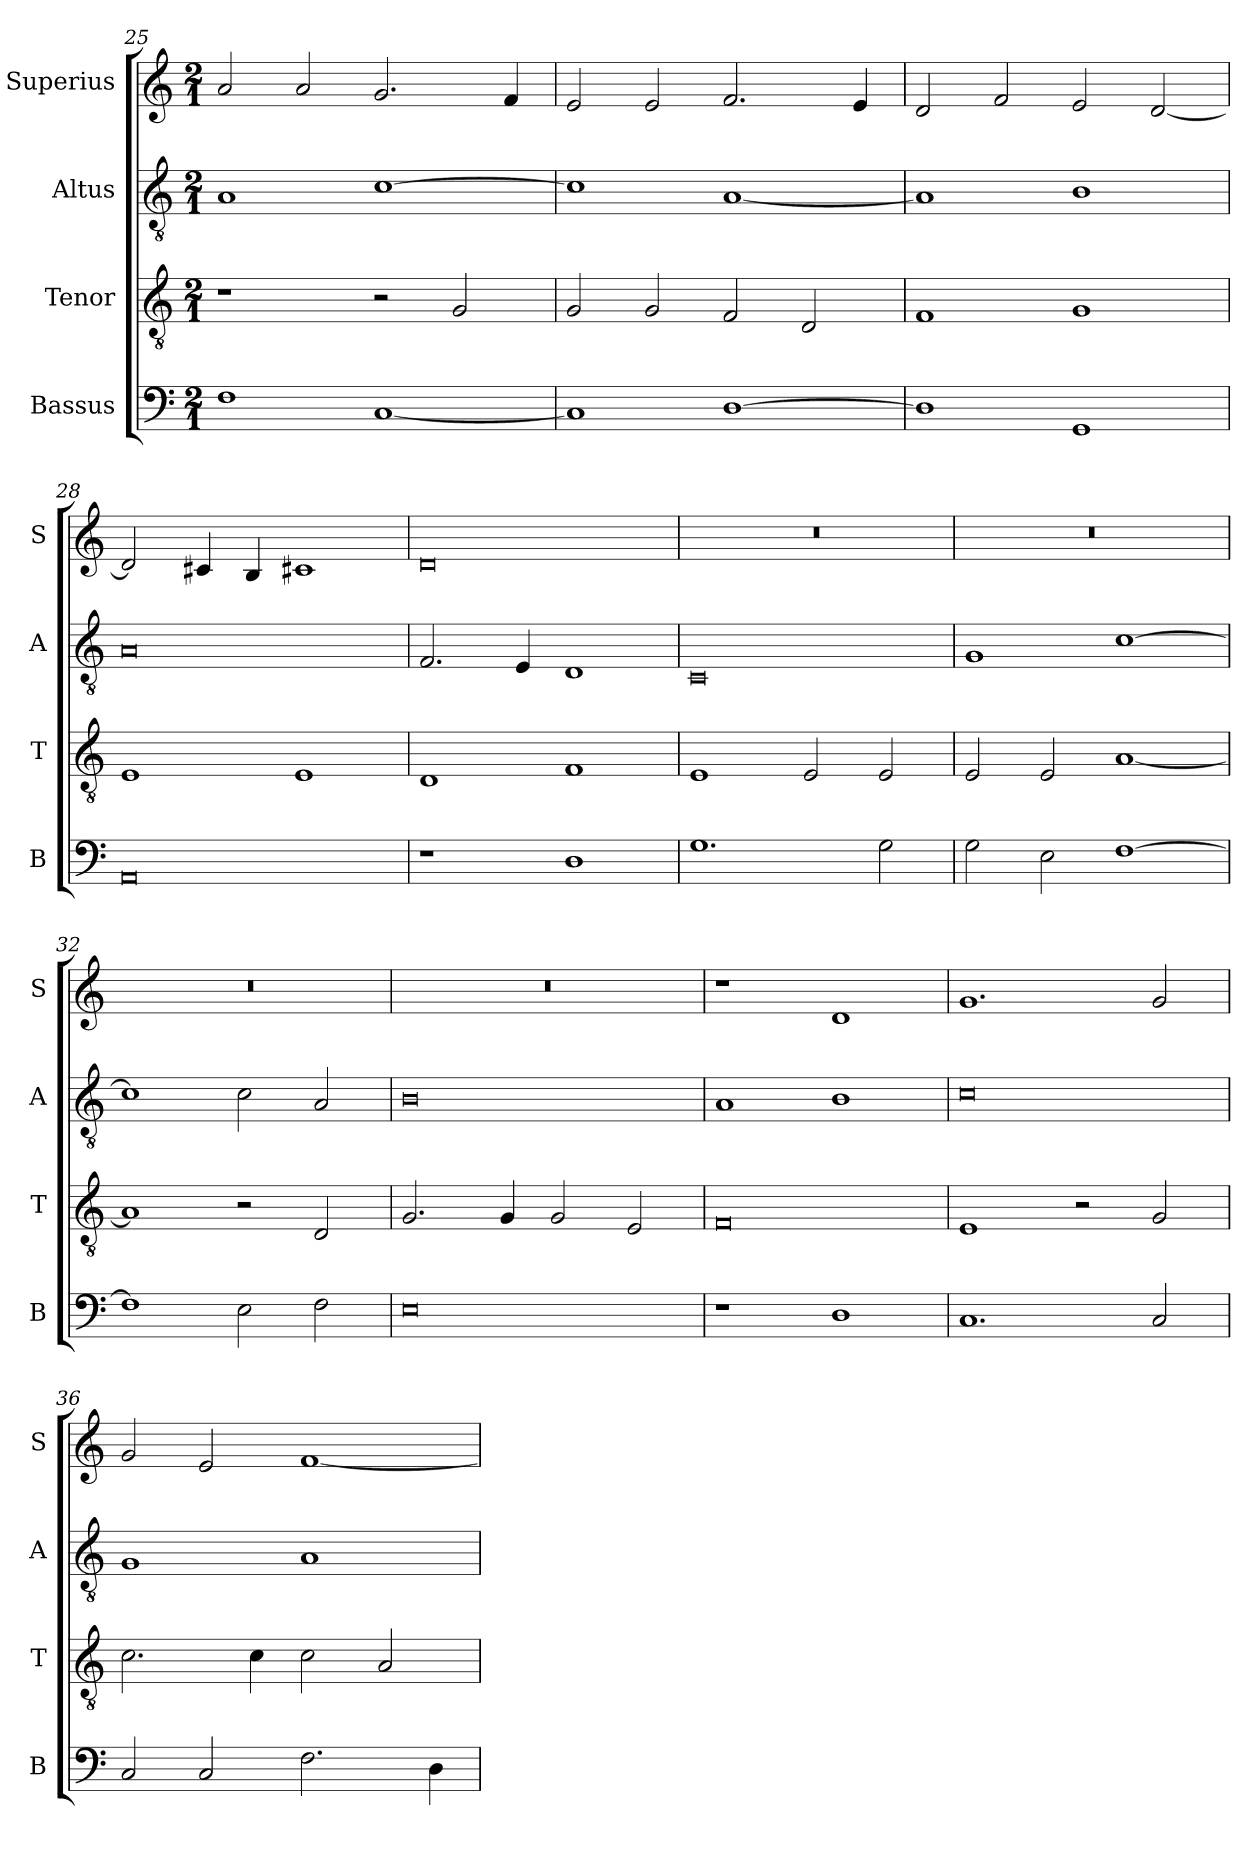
**kern	**kern	**kern	**kern
*part4	*part3	*part2	*part1
*staff4	*staff3	*staff2	*staff1
*I"Bassus	*I"Tenor	*I"Altus	*I"Superius
*I'B	*I'T	*I'A	*I'S
*clefF4	*clefGv2	*clefGv2	*clefG2
*k[]	*k[]	*k[]	*k[]
*M2/1	*M2/1	*M2/1	*M2/1
=25	=25	=25	=25
1F	1r	1A	2a/
.	.	.	2a/
[1C	2r	[1c	2.g/
.	2G/	.	.
.	.	.	4f/
=26	=26	=26	=26
1C]	2G/	1c]	2e/
.	2G/	.	2e/
[1D	2F/	[1A	2.f/
.	2D/	.	.
.	.	.	4e/
=27	=27	=27	=27
1D]	1F	1A]	2d/
.	.	.	2f/
1GG	1G	1B	2e/
.	.	.	[2d/
=28	=28	=28	=28
0AA	1E	0A	2d/]
.	.	.	4c#X/
.	.	.	4B/
.	1E	.	1c#X
=29	=29	=29	=29
1r	1D	2.F/	0d
.	.	4E/	.
1D	1F	1D	.
=30	=30	=30	=30
1.G	1E	0C	0r
.	2E/	.	.
2G\	2E/	.	.
=31	=31	=31	=31
2G\	2E/	1G	0r
2E\	2E/	.	.
[1F	[1A	[1c	.
=32	=32	=32	=32
1F]	1A]	1c]	0r
2E\	2r	2c\	.
2F\	2D/	2A/	.
=33	=33	=33	=33
0E	2.G/	0B	0r
.	4G/	.	.
.	2G/	.	.
.	2E/	.	.
=34	=34	=34	=34
1r	0F	1A	1r
1D	.	1B	1d
=35	=35	=35	=35
1.C	1E	0c	1.g
.	2r	.	.
2C/	2G/	.	2g/
=36	=36	=36	=36
2C/	2.c\	1G	2g/
2C/	.	.	2e/
.	4c\	.	.
2.F\	2c\	1A	[1f
.	2A/	.	.
4D\	.	.	.
=	=	=	=
*-	*-	*-	*-
